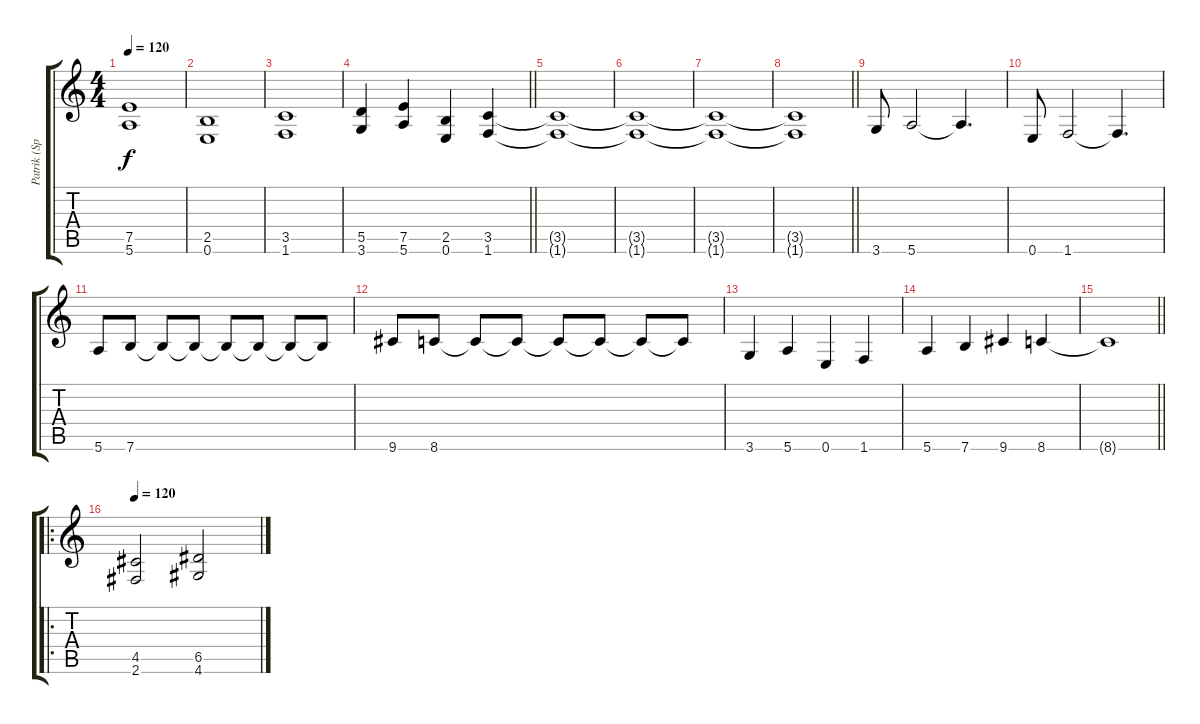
\track ("Patrik (Speaker: metal)" "Patrik (Sp") {instrument distortionguitar}
\staff {score tabs}
\tuning (E4 B3 G3 D3 A2 E2) {hide}
\ts (4 4)
\tempo 120
\clef g2
\ks c
(7.5 5.6).1{dy f} |
(2.5 0.6).1 |
(3.5 1.6).1 |
\barLineRight lightlight
(5.5 3.6).4 (7.5 5.6).4 (2.5 0.6).4 (3.5 1.6).4 |
(3.5{t} 1.6{t}).1 |
(3.5{t} 1.6{t}).1 |
(3.5{t} 1.6{t}).1 |
\barLineRight lightlight
(3.5{t} 1.6{t}).1 |
3.6.8 5.6.2 5.6{t}.4{d} |
0.6.8 1.6.2 1.6{t}.4{d} |
5.6.8 7.6.8 7.6{t}.8 7.6{t}.8 7.6{t}.8 7.6{t}.8 7.6{t}.8 7.6{t}.8 |
9.6.8 8.6.8 8.6{t}.8 8.6{t}.8 8.6{t}.8 8.6{t}.8 8.6{t}.8 8.6{t}.8 |
3.6.4 5.6.4 0.6.4 1.6.4 |
5.6.4 7.6.4 9.6.4 8.6.4 |
\barLineRight lightlight
8.6{t}.1 |
\ro
\tempo 120
(4.5 2.6).2 (6.5 4.6).2
